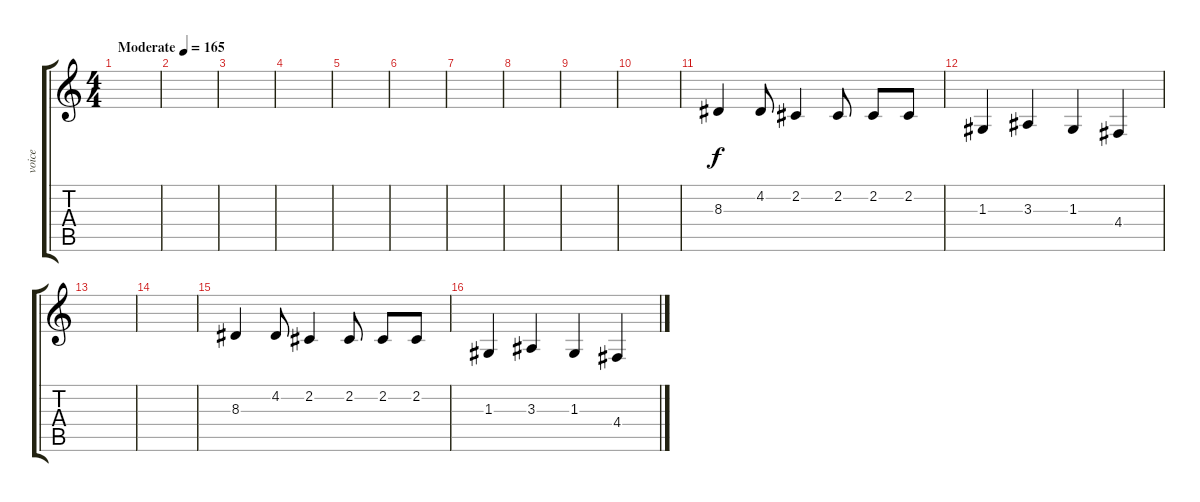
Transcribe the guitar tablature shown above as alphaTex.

\track ("voice" "voice") {mute instrument choiraahs}
\staff {score tabs}
\tuning (E4 B3 G3 D3 A2 E2) {hide}
\ts (4 4)
\tempo (165 "Moderate")
\clef g2
\ks c
|
|
|
|
|
|
|
|
|
|
8.3.4 4.2.8 2.2.4 2.2.8 2.2.8 2.2.8 |
1.3.4 3.3.4 1.3.4 4.4.4 |
|
|
8.3.4 4.2.8 2.2.4 2.2.8 2.2.8 2.2.8 |
1.3.4 3.3.4 1.3.4 4.4.4
